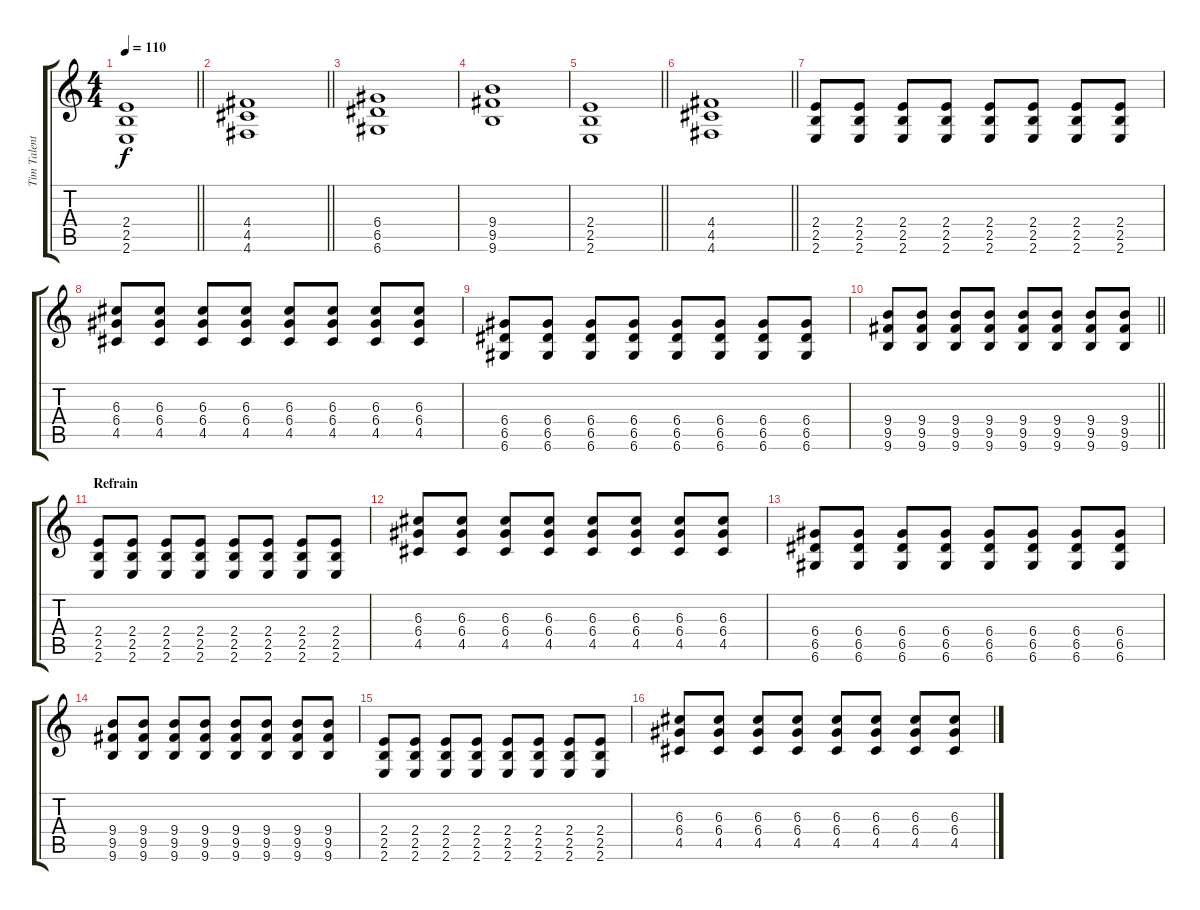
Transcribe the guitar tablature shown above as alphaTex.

\track ("Tim Talent" "Tim Talent") {instrument distortionguitar}
\staff {score tabs}
\tuning (E4 B3 G3 D3 A2 D2) {hide}
\ts (4 4)
\tempo 110
\clef g2
\barLineRight lightlight
\ks c
(2.4 2.5 2.6).1{dy f} |
\barLineRight lightlight
(4.4 4.5 4.6).1 |
(6.4 6.5 6.6).1 |
(9.4 9.5 9.6).1 |
\barLineRight lightlight
(2.4 2.5 2.6).1 |
\barLineRight lightlight
(4.4 4.5 4.6).1 |
(2.4 2.5 2.6).8 (2.4 2.5 2.6).8 (2.4 2.5 2.6).8 (2.4 2.5 2.6).8 (2.4 2.5 2.6).8 (2.4 2.5 2.6).8 (2.4 2.5 2.6).8 (2.4 2.5 2.6).8 |
(6.3 6.4 4.5).8 (6.3 6.4 4.5).8 (6.3 6.4 4.5).8 (6.3 6.4 4.5).8 (6.3 6.4 4.5).8 (6.3 6.4 4.5).8 (6.3 6.4 4.5).8 (6.3 6.4 4.5).8 |
(6.4 6.5 6.6).8 (6.4 6.5 6.6).8 (6.4 6.5 6.6).8 (6.4 6.5 6.6).8 (6.4 6.5 6.6).8 (6.4 6.5 6.6).8 (6.4 6.5 6.6).8 (6.4 6.5 6.6).8 |
\barLineRight lightlight
(9.4 9.5 9.6).8 (9.4 9.5 9.6).8 (9.4 9.5 9.6).8 (9.4 9.5 9.6).8 (9.4 9.5 9.6).8 (9.4 9.5 9.6).8 (9.4 9.5 9.6).8 (9.4 9.5 9.6).8 |
\section ("" "Refrain")
(2.4 2.5 2.6).8 (2.4 2.5 2.6).8 (2.4 2.5 2.6).8 (2.4 2.5 2.6).8 (2.4 2.5 2.6).8 (2.4 2.5 2.6).8 (2.4 2.5 2.6).8 (2.4 2.5 2.6).8 |
(6.3 6.4 4.5).8 (6.3 6.4 4.5).8 (6.3 6.4 4.5).8 (6.3 6.4 4.5).8 (6.3 6.4 4.5).8 (6.3 6.4 4.5).8 (6.3 6.4 4.5).8 (6.3 6.4 4.5).8 |
(6.4 6.5 6.6).8 (6.4 6.5 6.6).8 (6.4 6.5 6.6).8 (6.4 6.5 6.6).8 (6.4 6.5 6.6).8 (6.4 6.5 6.6).8 (6.4 6.5 6.6).8 (6.4 6.5 6.6).8 |
(9.4 9.5 9.6).8 (9.4 9.5 9.6).8 (9.4 9.5 9.6).8 (9.4 9.5 9.6).8 (9.4 9.5 9.6).8 (9.4 9.5 9.6).8 (9.4 9.5 9.6).8 (9.4 9.5 9.6).8 |
(2.4 2.5 2.6).8 (2.4 2.5 2.6).8 (2.4 2.5 2.6).8 (2.4 2.5 2.6).8 (2.4 2.5 2.6).8 (2.4 2.5 2.6).8 (2.4 2.5 2.6).8 (2.4 2.5 2.6).8 |
(6.3 6.4 4.5).8 (6.3 6.4 4.5).8 (6.3 6.4 4.5).8 (6.3 6.4 4.5).8 (6.3 6.4 4.5).8 (6.3 6.4 4.5).8 (6.3 6.4 4.5).8 (6.3 6.4 4.5).8
